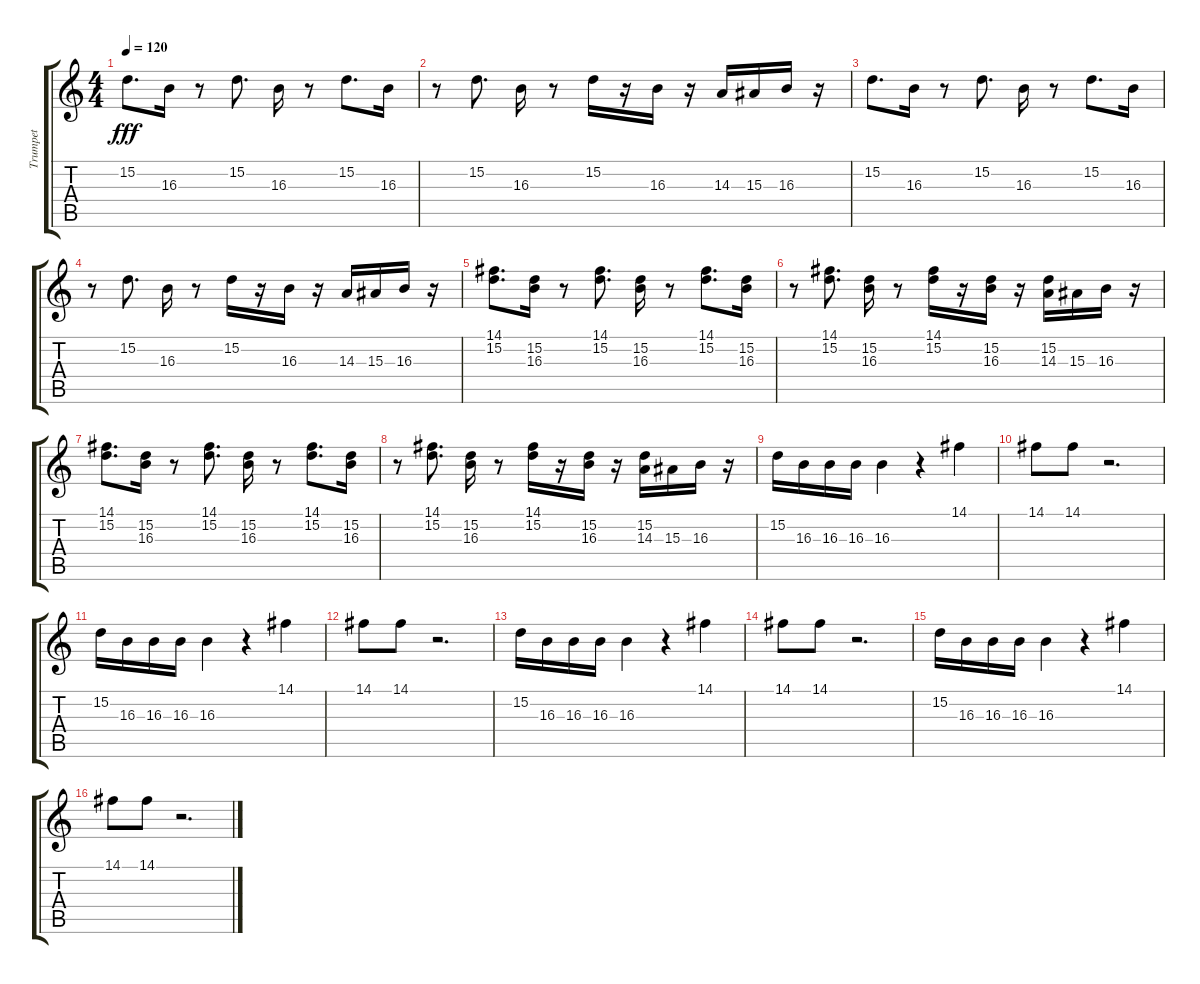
\track ("Trumpet" "Trumpet") {instrument trumpet}
\staff {score tabs}
\tuning (E4 B3 G3 D3 A2 E2) {hide}
\ts (4 4)
\tempo 120
\clef g2
\ks c
15.2.8{d dy fff} 16.3.16 r.8 15.2.8{d} 16.3.16 r.8 15.2.8{d} 16.3.16 |
r.8 15.2.8{d} 16.3.16 r.8 15.2.16 r.16 16.3.16 r.16 14.3.16 15.3.16 16.3.16 r.16 |
15.2.8{d} 16.3.16 r.8 15.2.8{d} 16.3.16 r.8 15.2.8{d} 16.3.16 |
r.8 15.2.8{d} 16.3.16 r.8 15.2.16 r.16 16.3.16 r.16 14.3.16 15.3.16 16.3.16 r.16 |
(14.1 15.2).8{d} (15.2 16.3).16 r.8 (14.1 15.2).8{d} (15.2 16.3).16 r.8 (14.1 15.2).8{d} (15.2 16.3).16 |
r.8 (14.1 15.2).8{d} (15.2 16.3).16 r.8 (14.1 15.2).16 r.16 (15.2 16.3).16 r.16 (15.2 14.3).16 15.3.16 16.3.16 r.16 |
(14.1 15.2).8{d} (15.2 16.3).16 r.8 (14.1 15.2).8{d} (15.2 16.3).16 r.8 (14.1 15.2).8{d} (15.2 16.3).16 |
r.8 (14.1 15.2).8{d} (15.2 16.3).16 r.8 (14.1 15.2).16 r.16 (15.2 16.3).16 r.16 (15.2 14.3).16 15.3.16 16.3.16 r.16 |
15.2.16 16.3.16 16.3.16 16.3.16 16.3.4 r.4 14.1.4 |
14.1.8 14.1.8 r.2{d} |
15.2.16 16.3.16 16.3.16 16.3.16 16.3.4 r.4 14.1.4 |
14.1.8 14.1.8 r.2{d} |
15.2.16 16.3.16 16.3.16 16.3.16 16.3.4 r.4 14.1.4 |
14.1.8 14.1.8 r.2{d} |
15.2.16 16.3.16 16.3.16 16.3.16 16.3.4 r.4 14.1.4 |
14.1.8 14.1.8 r.2{d}
